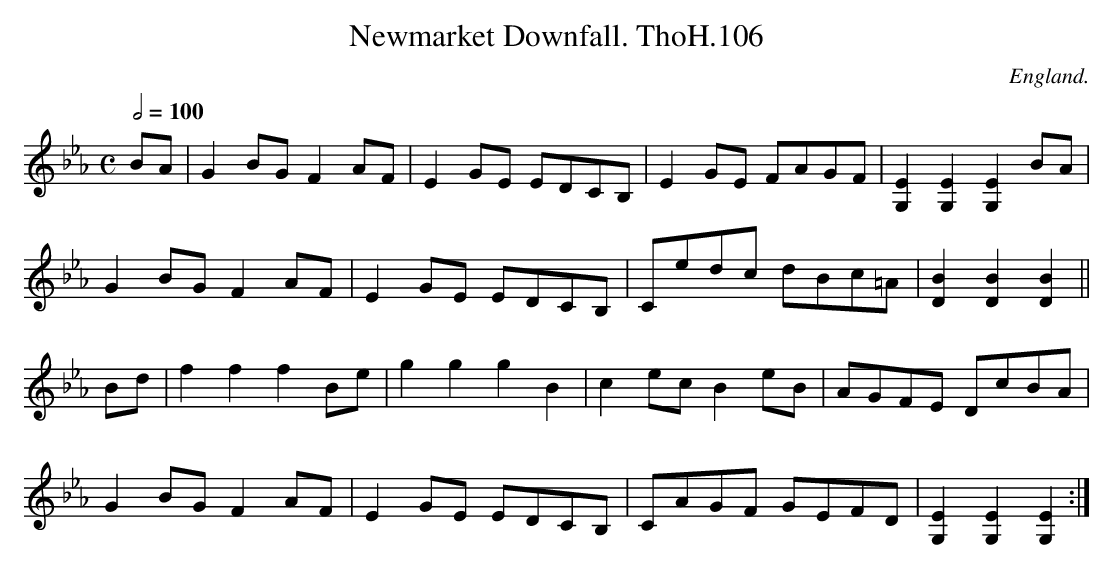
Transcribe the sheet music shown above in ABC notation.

X:1
T:Newmarket Downfall. ThoH.106
Q:1/2=100
M:C
L:1/8
O:England.
K:Eb
BA|G2BGF2AF|E2GE EDCB,|E2GE FAGF|[EG,]2[EG,]2[EG,]2BA|
G2BGF2AF|E2GE EDCB,|Cedc dBc=A|[BD]2[BD]2[BD]2||
Bd|f2f2f2Be|g2g2g2B2|c2ecB2eB|AGFE DcBA|
G2BGF2AF|E2GE EDCB,|CAGF GEFD|[EG,]2[EG,]2[EG,]2:|
